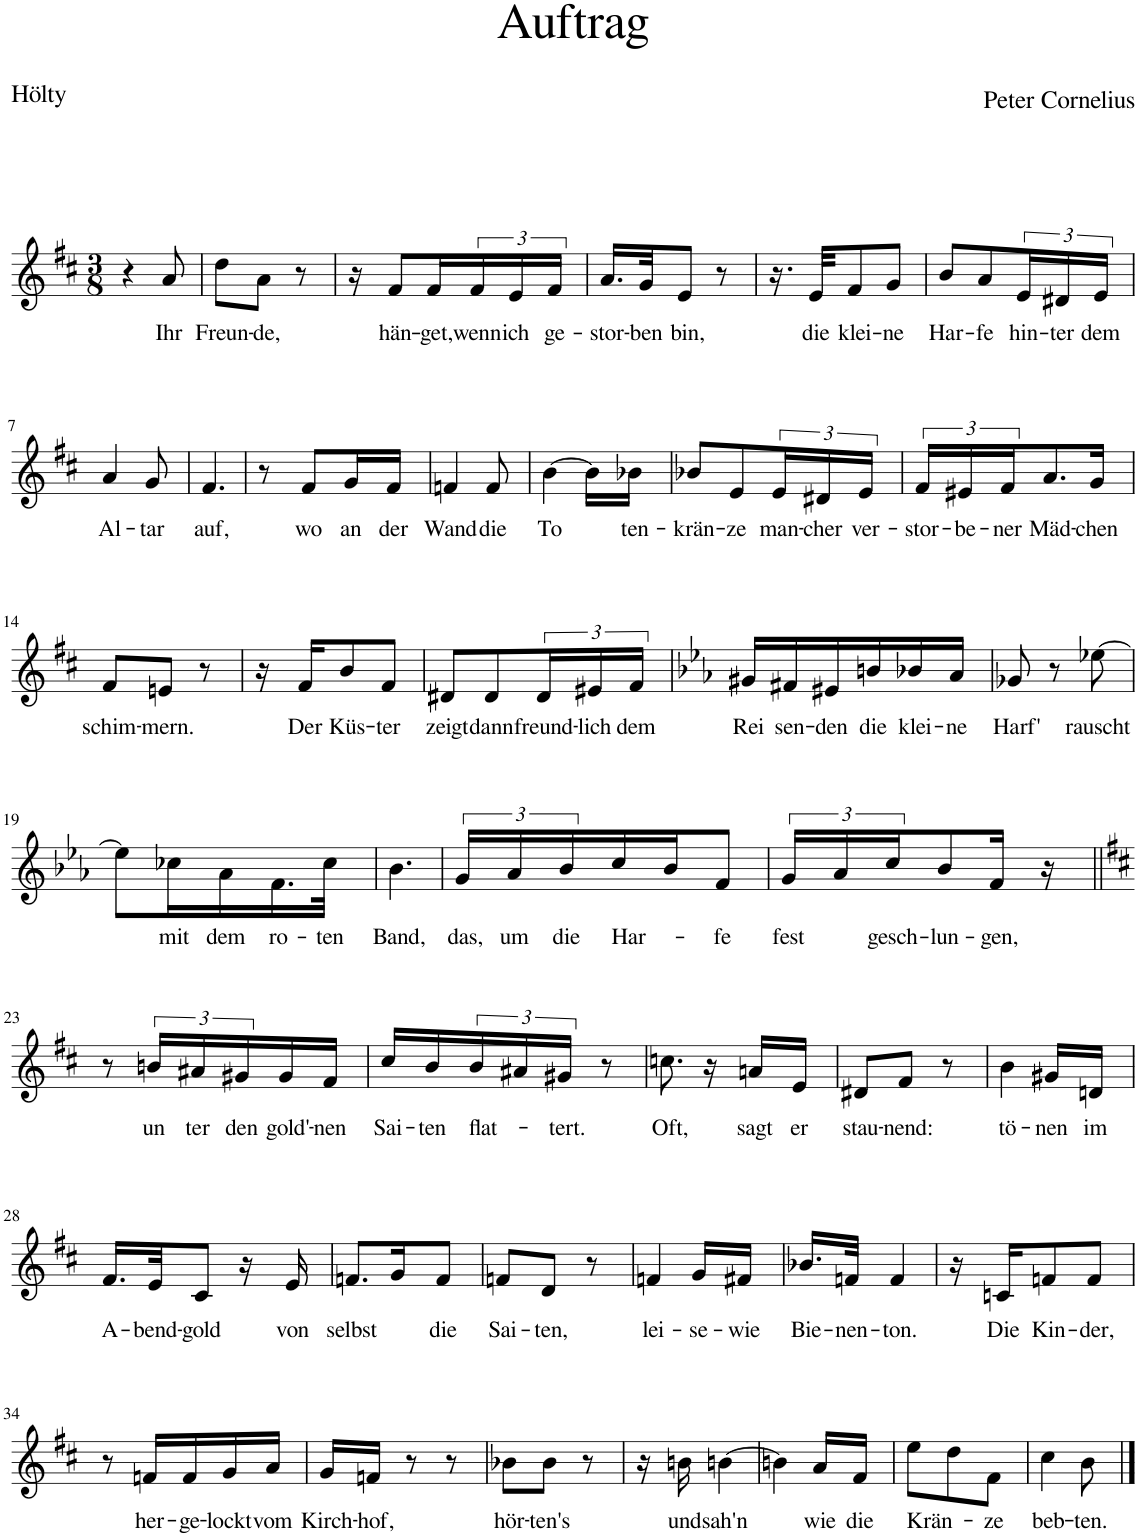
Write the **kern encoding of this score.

**kern	**text
*part1	*part1
*staff1	*staff1
*I"Piano	*
*I'Pno	*
*clefG2	*
*k[f#c#]	*
*M3/8	*
=1	=1
4r	.
!	!LO:LY:b
8a/	Ihr
=2	=2
!	!LO:LY:b
8dd\L	Freun-
!	!LO:LY:b
8a\J	-de,
8r	.
=3	=3
16r	.
!	!LO:LY:b
8f#/L	hän-
!	!LO:LY:b
16f#/L	-get,
!	!LO:LY:b
24f#/	wenn
!	!LO:LY:b
24e/	ich
!	!LO:LY:b
24f#/JJ	ge-
=4	=4
!	!LO:LY:b
16.a/LL	-stor-
!	!LO:LY:b
32g/JK	-ben
!	!LO:LY:b
8e/J	bin,
8r	.
=5	=5
16.r	.
!	!LO:LY:b
32e/KKL	die
!	!LO:LY:b
8f#/	klei-
!	!LO:LY:b
8g/J	-ne
=6	=6
!	!LO:LY:b
8b/L	Har-
!	!LO:LY:b
8a/	-fe
!	!LO:LY:b
24e/L	hin-
!	!LO:LY:b
24d#X/	-ter
!	!LO:LY:b
24e/JJ	dem
!!LO:LB:g=z
=7	=7
!	!LO:LY:b
4a/	Al-
!	!LO:LY:b
8g/	-tar
=8	=8
!	!LO:LY:b
4.f#/	auf,
=9	=9
8r	.
!	!LO:LY:b
8f#/L	wo
!	!LO:LY:b
16g/L	an
!	!LO:LY:b
16f#/JJ	der
=10	=10
!	!LO:LY:b
4fn/	Wand
!	!LO:LY:b
8f/	die
=11	=11
!	!LO:LY:b
[4b\	To
16b\LL]	.
!	!LO:LY:b
16b-X\JJ	-ten-
=12	=12
!	!LO:LY:b
8b-X/L	-krän-
!	!LO:LY:b
8e/	-ze
!	!LO:LY:b
24e/L	man-
!	!LO:LY:b
24d#X/	-cher
!	!LO:LY:b
24e/JJ	ver-
=13	=13
!	!LO:LY:b
24f#/LL	-stor-
!	!LO:LY:b
24e#X/	-be-
!	!LO:LY:b
24f#/J	-ner
!	!LO:LY:b
8.a/	Mäd-
!	!LO:LY:b
16g/Jk	-chen
!!LO:LB:g=z
=14	=14
!	!LO:LY:b
8f#/L	schim-
!	!LO:LY:b
8en/J	-mern.
8r	.
=15	=15
16r	.
!	!LO:LY:b
16f#/KL	Der
!	!LO:LY:b
8b/	Küs-
!	!LO:LY:b
8f#/J	-ter
=16	=16
!	!LO:LY:b
8d#X/L	zeigt
!	!LO:LY:b
8d#/	dann
!	!LO:LY:b
24d#/L	freund-
!	!LO:LY:b
24e#X/	-lich
!	!LO:LY:b
24f#/JJ	dem
=17	=17
*k[b-e-a-]	*
!	!LO:LY:b
16g#X/LL	Rei
!	!LO:LY:b
16f#X/	-sen-
!	!LO:LY:b
16e#X/	-den
!	!LO:LY:b
16bn/	die
!	!LO:LY:b
16b-X/	klei-
!	!LO:LY:b
16a-/JJ	-ne
=18	=18
!	!LO:LY:b
8g-X/	Harf'
8r	.
!	!LO:LY:b
[8ee-X\	rauscht
!!LO:LB:g=z
=19	=19
8ee-\L]	.
!	!LO:LY:b
16cc-X\L	mit
!	!LO:LY:b
16a-\	dem
!	!LO:LY:b
16.f\	ro-
!	!LO:LY:b
32cc-\JJk	-ten
=20	=20
!	!LO:LY:b
4.b-\	Band,
=21	=21
!	!LO:LY:b
24g/LL	das,
!	!LO:LY:b
24a-/	um
!	!LO:LY:b
24b-/	die
!	!LO:LY:b
16cc/	Har-
16b-/J	.
!	!LO:LY:b
8f/J	-fe
=22	=22
!	!LO:LY:b
24g/LL	fest
24a-/	.
!	!LO:LY:b
24cc/J	gesch-
!	!LO:LY:b
8b-/	-lun-
!	!LO:LY:b
16f/Jk	-gen,
16r	.
!!LO:LB:g=z
=23||	=23||
*k[f#c#]	*
8r	.
!	!LO:LY:b
24bn/LL	un
!	!LO:LY:b
24a#X/	-ter
!	!LO:LY:b
24g#X/	den
!	!LO:LY:b
16g#/	gold'-
!	!LO:LY:b
16f#/JJ	-nen
=24	=24
!	!LO:LY:b
16cc#/LL	Sai-
!	!LO:LY:b
16b/	-ten
!	!LO:LY:b
24b/	flat-
24a#X/	.
!	!LO:LY:b
24g#X/JJ	-tert.
8r	.
=25	=25
!	!LO:LY:b
8.ccn\	Oft,
16r	.
!	!LO:LY:b
16an/LL	sagt
!	!LO:LY:b
16e/JJ	er
=26	=26
!	!LO:LY:b
8d#X/L	stau-
!	!LO:LY:b
8f#/J	-nend:
8r	.
=27	=27
!	!LO:LY:b
4b\	tö-
!	!LO:LY:b
16g#X/LL	-nen
!	!LO:LY:b
16dn/JJ	im
!!LO:LB:g=z
=28	=28
!	!LO:LY:b
16.f#/LL	A-
!	!LO:LY:b
32e/JK	-bend-
!	!LO:LY:b
8c#/J	-gold
16r	.
!	!LO:LY:b
16e/	von
=29	=29
!	!LO:LY:b
8.fn/L	selbst
16g/K	.
!	!LO:LY:b
8f/J	die
=30	=30
!	!LO:LY:b
8fn/L	Sai-
!	!LO:LY:b
8d/J	-ten,
8r	.
=31	=31
!	!LO:LY:b
4fn/	lei-
!	!LO:LY:b
16g/LL	-se-
!	!LO:LY:b
16f#X/JJ	wie
=32	=32
!	!LO:LY:b
16.b-X/LL	Bie-
!	!LO:LY:b
32fn/JJk	-nen-
!	!LO:LY:b
4f/	-ton.
=33	=33
16r	.
!	!LO:LY:b
16cn/KL	Die
!	!LO:LY:b
8fn/	Kin-
!	!LO:LY:b
8f/J	-der,
!!LO:LB:g=z
=34	=34
8r	.
!	!LO:LY:b
16fn/LL	her-
!	!LO:LY:b
16f/	-ge-
!	!LO:LY:b
16g/	-lockt
!	!LO:LY:b
16a/JJ	vom
=35	=35
!	!LO:LY:b
16g/LL	Kirch-
!	!LO:LY:b
16fn/JJ	-hof,
8r	.
8r	.
=36	=36
!	!LO:LY:b
8b-X\L	hör-
!	!LO:LY:b
8b-\J	-ten's
8r	.
=37	=37
16r	.
!	!LO:LY:b
16bn\	und
!	!LO:LY:b
[4bn\	sah'n
=38	=38
4bn\]	.
!	!LO:LY:b
16a/LL	wie
!	!LO:LY:b
16f#/JJ	die
=39	=39
!	!LO:LY:b
8ee\L	Krän-
8dd\	.
!	!LO:LY:b
8f#\J	-ze
=40	=40
!	!LO:LY:b
4cc#\	beb-
!	!LO:LY:b
8b\	-ten.
==	==
*-	*-
